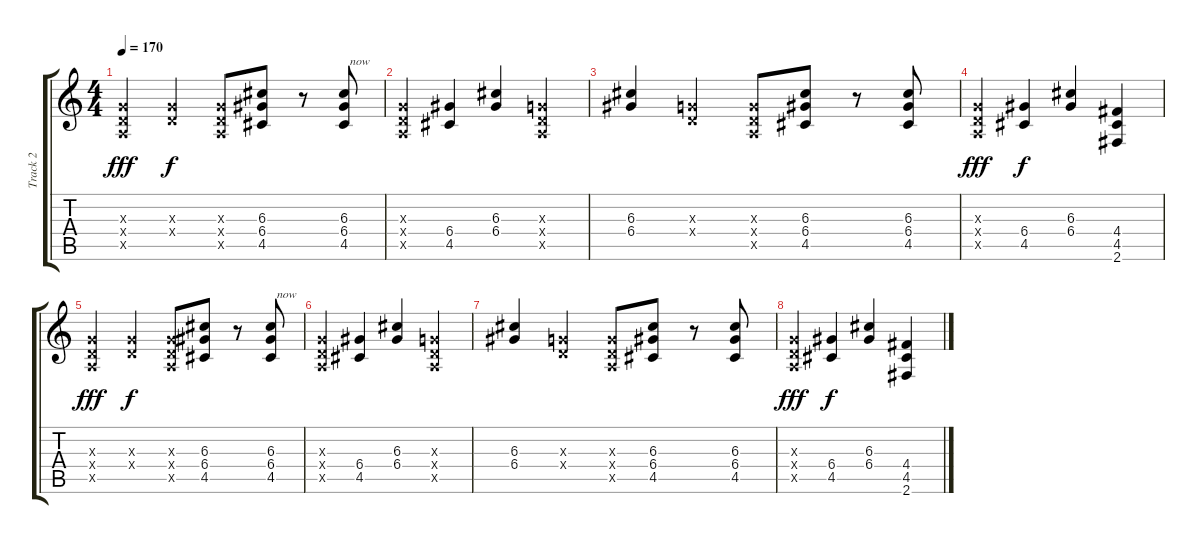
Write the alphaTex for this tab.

\track ("Track 2" "Track 2") {instrument acousticguitarsteel}
\staff {score tabs}
\tuning (E4 B3 G3 D3 A2 E2) {hide}
\ts (4 4)
\tempo 170
\clef g2
\ks c
(0.3{x} 0.4{x} 0.5{x}).4{dy fff volume 16} (0.3{x} 0.4{x}).4{dy f volume 16} (0.3{x} 0.4{x} 0.5{x}).8 (6.3 6.4 4.5).8 r.8 (6.3 6.4 4.5).8{txt "  now"} |
(0.3{x} 0.4{x} 0.5{x}).4{volume 16} (6.4 4.5).4{volume 16} (6.3 6.4).4 (0.3{x} 0.4{x} 0.5{x}).4{volume 16} |
(6.3 6.4).4{volume 16} (0.3{x} 0.4{x}).4{volume 16} (0.3{x} 0.4{x} 0.5{x}).8 (6.3 6.4 4.5).8 r.8 (6.3 6.4 4.5).8 |
(0.3{x} 0.4{x} 0.5{x}).4{dy fff volume 16} (6.4 4.5).4{dy f volume 16} (6.3 6.4).4 (4.4 4.5 2.6).4{volume 16} |
(0.3{x} 0.4{x} 0.5{x}).4{dy fff volume 16} (0.3{x} 0.4{x}).4{dy f volume 16} (0.3{x} 0.4{x} 0.5{x}).8 (6.3 6.4 4.5).8 r.8 (6.3 6.4 4.5).8{txt "  now"} |
(0.3{x} 0.4{x} 0.5{x}).4{volume 16} (6.4 4.5).4{volume 16} (6.3 6.4).4 (0.3{x} 0.4{x} 0.5{x}).4{volume 16} |
(6.3 6.4).4{volume 16} (0.3{x} 0.4{x}).4{volume 16} (0.3{x} 0.4{x} 0.5{x}).8 (6.3 6.4 4.5).8 r.8 (6.3 6.4 4.5).8 |
(0.3{x} 0.4{x} 0.5{x}).4{dy fff volume 16} (6.4 4.5).4{dy f volume 16} (6.3 6.4).4 (4.4 4.5 2.6).4{volume 16}
